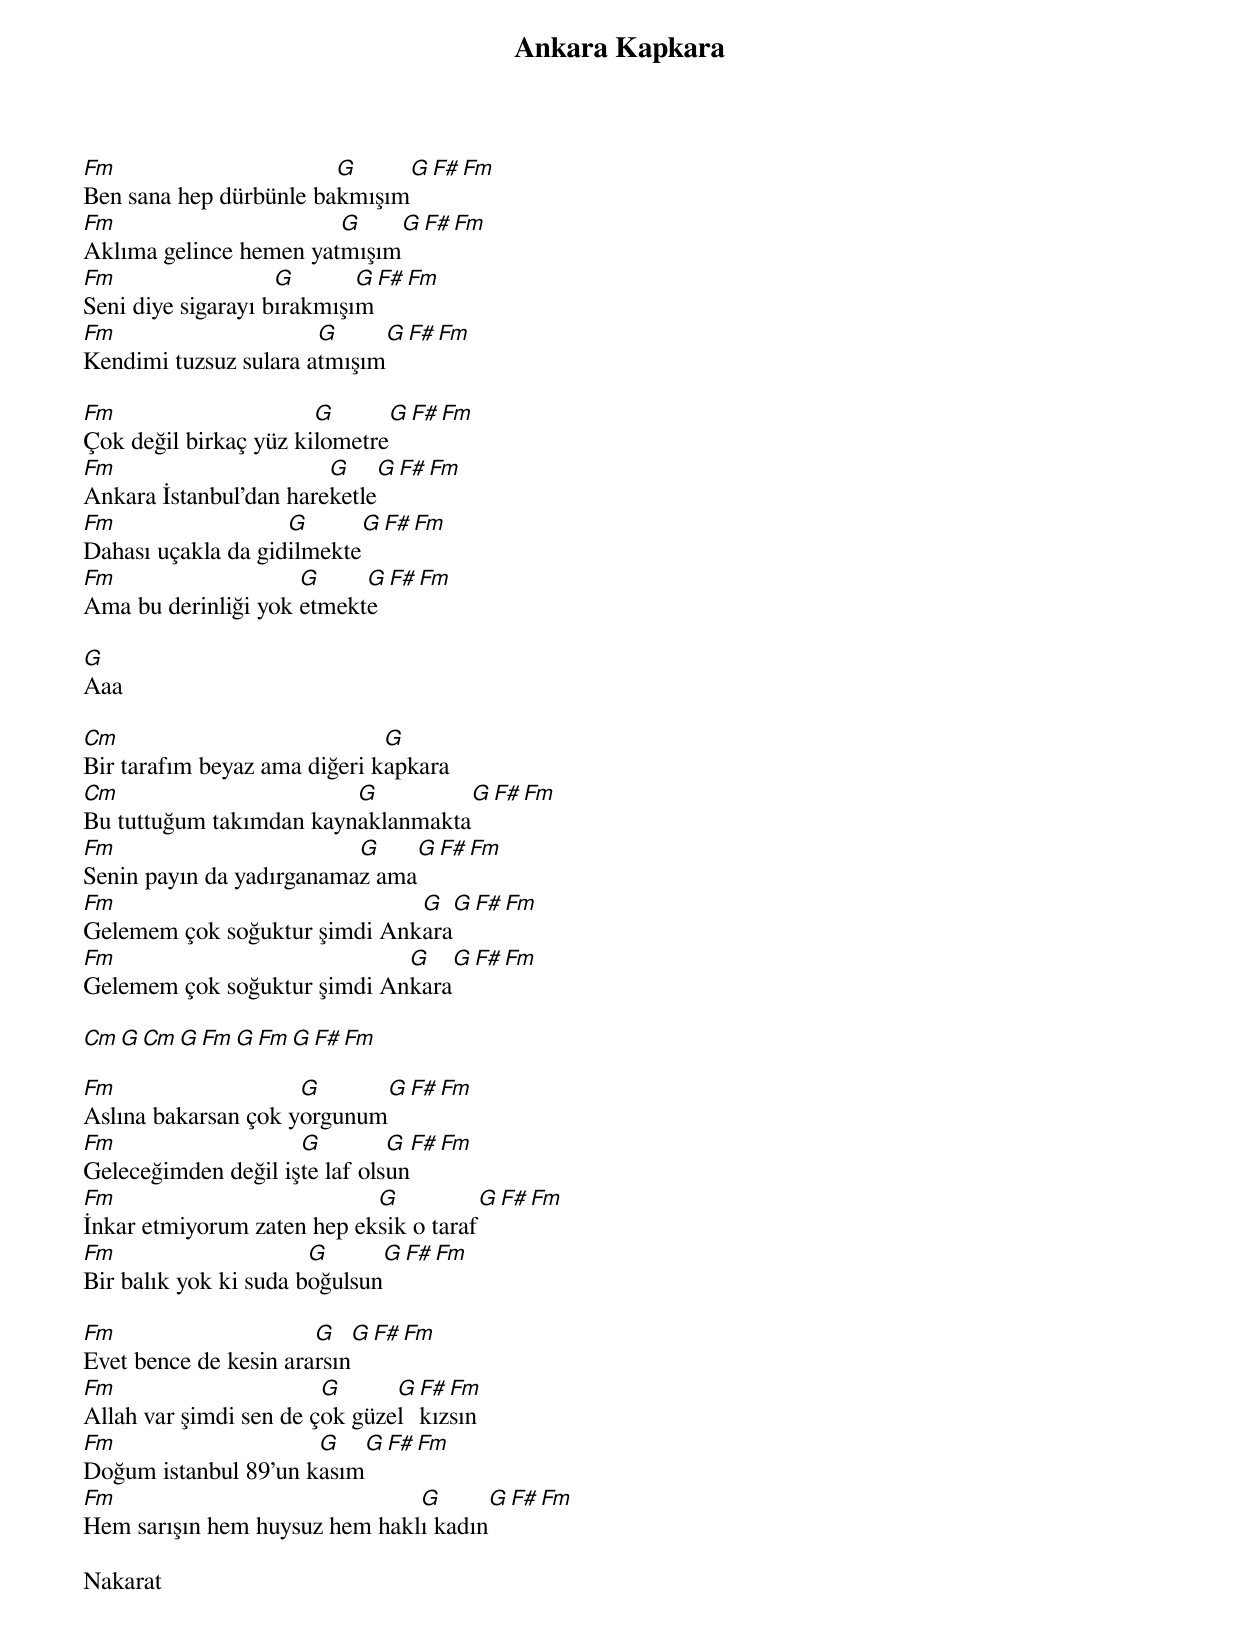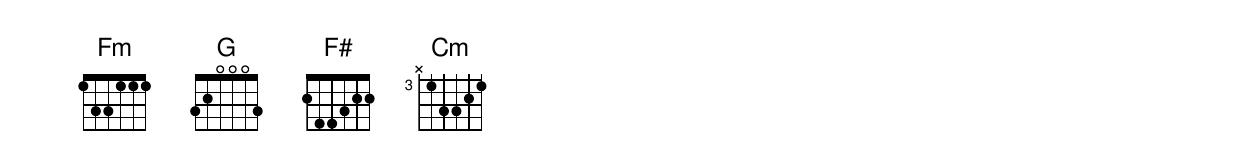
{title: Ankara Kapkara}
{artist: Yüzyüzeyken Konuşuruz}

Fm                      G       G F# Fm
Ben sana hep dürbünle bakmışım
Fm                      G       G F# Fm
Aklıma gelince hemen yatmışım
Fm                  G       G F# Fm
Seni diye sigarayı bırakmışım
Fm                     G       G F# Fm
Kendimi tuzsuz sulara atmışım

Fm                     G      G F# Fm
Çok değil birkaç yüz kilometre
Fm                      G     G F# Fm
Ankara İstanbul'dan hareketle
Fm                  G      G F# Fm
Dahası uçakla da gidilmekte
Fm                   G     G F# Fm
Ama bu derinliği yok etmekte

G
Aaa

Cm                            G
Bir tarafım beyaz ama diğeri kapkara
Cm                       G             G  F#  Fm
Bu tuttuğum takımdan kaynaklanmakta
Fm                        G     G F# Fm
Senin payın da yadırganamaz ama
Fm                            G     G F# Fm
Gelemem çok soğuktur şimdi Ankara
Fm                           G     G F# Fm
Gelemem çok soğuktur şimdi Ankara

Cm  G  Cm  G  Fm  G  Fm  G  F#  Fm

Fm                   G       G F# Fm
Aslına bakarsan çok yorgunum
Fm                   G         G F# Fm
Geleceğimden değil işte laf olsun
Fm                          G           G F# Fm
İnkar etmiyorum zaten hep eksik o taraf
Fm                     G      G F# Fm
Bir balık yok ki suda boğulsun

Fm                     G      G F# Fm
Evet bence de kesin ararsın
Fm                      G      G F# Fm
Allah var şimdi sen de çok güzel kızsın
Fm                    G      G F# Fm
Doğum istanbul 89'un kasım
Fm                             G       G F# Fm
Hem sarışın hem huysuz hem haklı kadın

Nakarat
